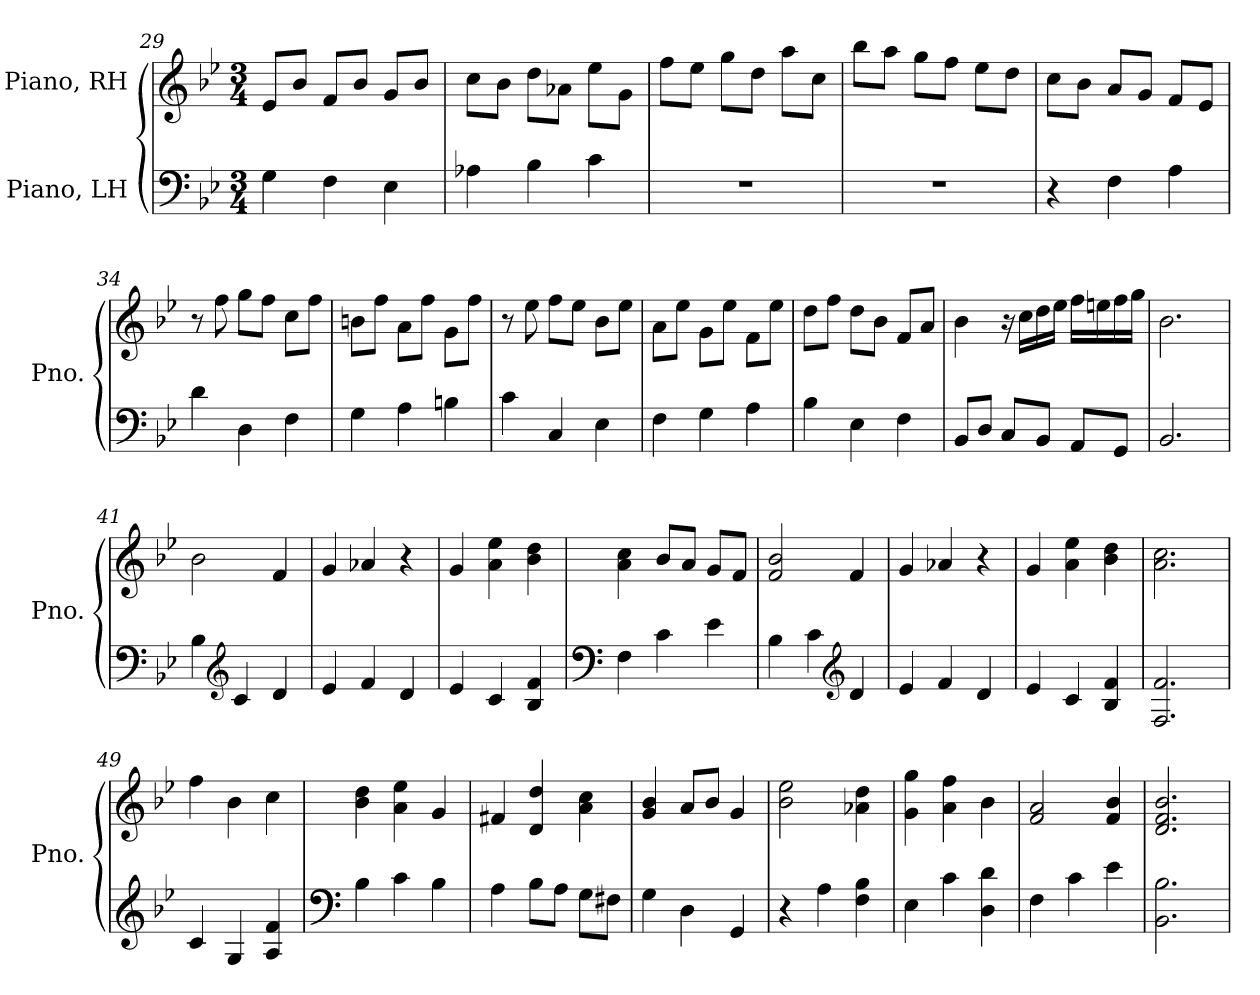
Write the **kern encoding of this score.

**kern	**kern
*part2	*part1
*staff2	*staff1
*I"Piano, LH	*I"Piano, RH
*I'Pno.	*I'Pno.
*clefF4	*clefG2
*k[b-e-]	*k[b-e-]
*M3/4	*M3/4
=29	=29
4G\	8e-/L
.	8b-/J
4F\	8f/L
.	8b-/J
4E-\	8g/L
.	8b-/J
!!LO:LB:g=z
=30	=30
4A-X\	8cc\L
.	8b-\J
4B-\	8dd\L
.	8a-X\J
4c\	8ee-\L
.	8g\J
=31	=31
2.r	8ff\L
.	8ee-\J
.	8gg\L
.	8dd\J
.	8aa\L
.	8cc\J
=32	=32
2.r	8bb-\L
.	8aa\J
.	8gg\L
.	8ff\J
.	8ee-\L
.	8dd\J
=33	=33
4r	8cc\L
.	8b-\J
4F\	8a/L
.	8g/J
4A\	8f/L
.	8e-/J
=34	=34
4d\	8r
.	8ff\
4D\	8gg\L
.	8ff\J
4F\	8cc\L
.	8ff\J
=35	=35
4G\	8bn\L
.	8ff\J
4A\	8a\L
.	8ff\J
4Bn\	8g\L
.	8ff\J
!!LO:PB:g=z
=36	=36
4c\	8r
.	8ee-\
4C/	8ff\L
.	8ee-\J
4E-\	8b-\L
.	8ee-\J
=37	=37
4F\	8a\L
.	8ee-\J
4G\	8g\L
.	8ee-\J
4A\	8f\L
.	8ee-\J
=38	=38
4B-\	8dd\L
.	8ff\J
4E-\	8dd\L
.	8b-\J
4F\	8f/L
.	8a/J
=39	=39
8BB-/L	4b-\
8D/J	.
8C/L	16r
.	16cc\LL
8BB-/J	16dd\
.	16ee-\JJ
8AA/L	16ff\LL
.	16een\
8GG/J	16ff\
.	16gg\JJ
=40	=40
2.BB-/	2.b-\
=41	=41
4B-\	2b-\
*clefG2	*
4c/	.
4d/	4f/
!!LO:LB:g=z
=42	=42
4e-/	4g/
4f/	4a-X/
4d/	4r
=43	=43
4e-/	4g/
4c/	4a\ 4ee-\
4B-/ 4f/	4b-\ 4dd\
=44	=44
*clefF4	*
4F\	4a\ 4cc\
4c\	8b-/L
.	8a/J
4e-\	8g/L
.	8f/J
=45	=45
4B-\	2f/ 2b-/
4c\	.
*clefG2	*
4d/	4f/
=46	=46
4e-/	4g/
4f/	4a-X/
4d/	4r
=47	=47
4e-/	4g/
4c/	4a\ 4ee-\
4B-/ 4f/	4b-\ 4dd\
=48	=48
2.F/ 2.f/	2.a\ 2.cc\
=49	=49
4c/	4ff\
4G/	4b-\
4A/ 4f/	4cc\
!!LO:LB:g=z
=50	=50
*clefF4	*
4B-\	4b-\ 4dd\
4c\	4a\ 4ee-\
4B-\	4g/
=51	=51
4A\	4f#X/
8B-\L	4d/ 4dd/
8A\J	.
8G\L	4a\ 4cc\
8F#X\J	.
=52	=52
4G\	4g/ 4b-/
4D\	8a/L
.	8b-/J
4GG/	4g/
=53	=53
4r	2b-\ 2ee-\
4A\	.
4F\ 4B-\	4a-X\ 4dd\
=54	=54
4E-\	4g\ 4gg\
4c\	4a\ 4ff\
4D\ 4d\	4b-\
=55	=55
4F\	2f/ 2a/
4c\	.
4e-\	4f/ 4b-/
=56	=56
2.BB-\ 2.B-\	2.d/ 2.f/ 2.b-/
=	=
*-	*-
